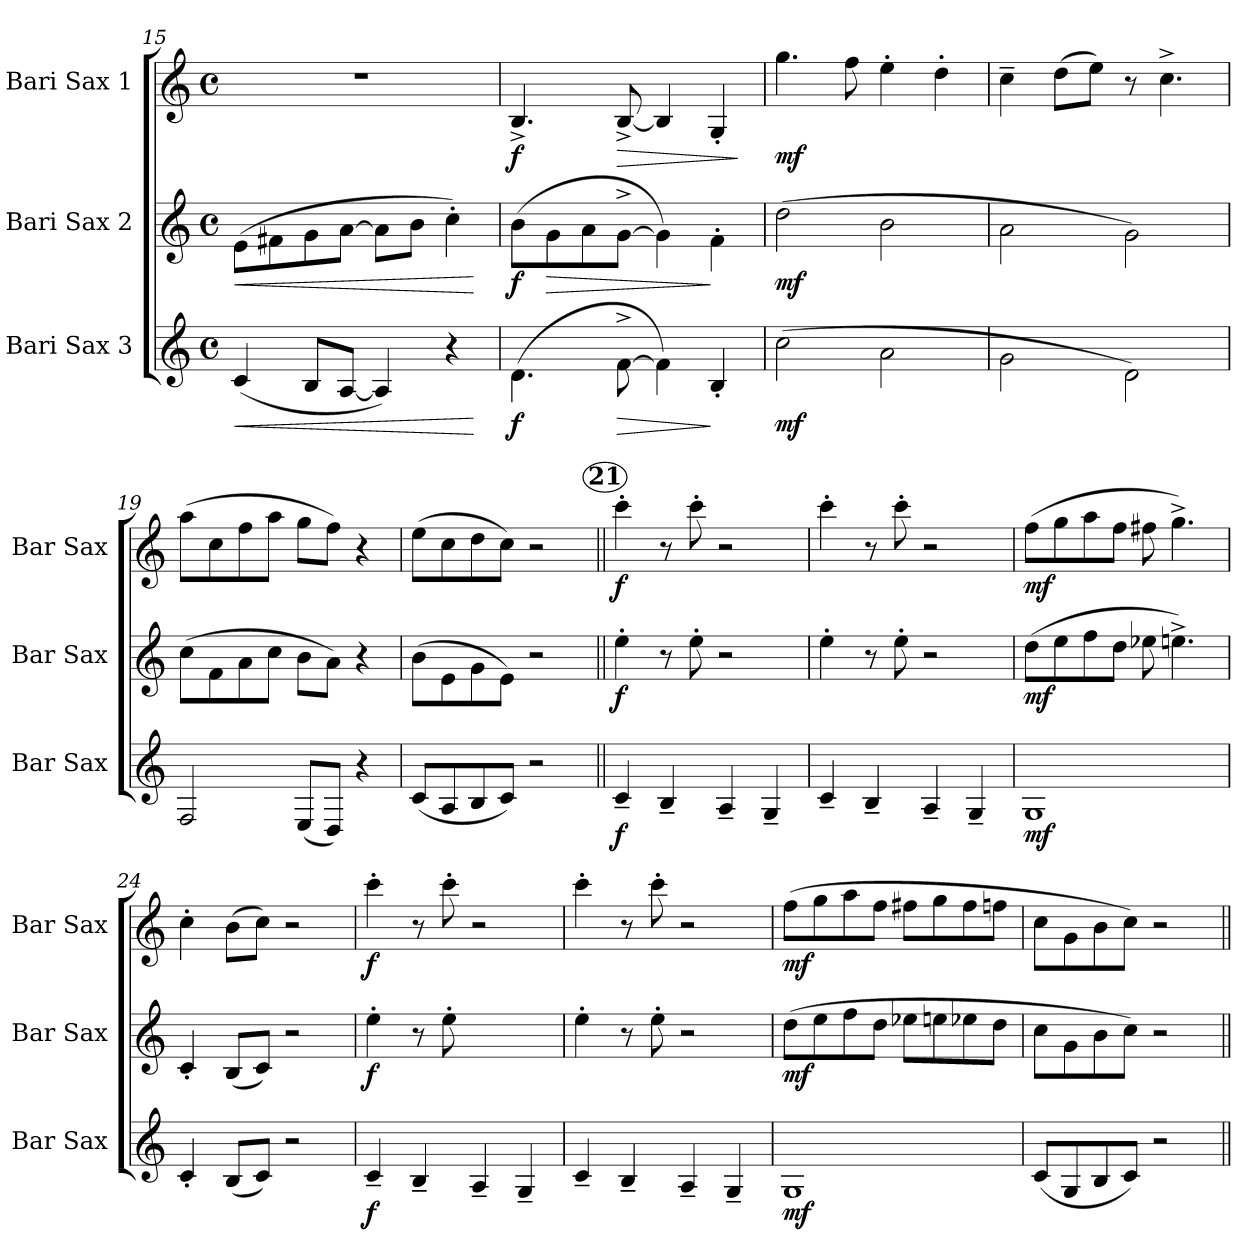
**kern	**dynam	**kern	**dynam	**kern	**dynam
*part3	*part3	*part2	*part2	*part1	*part1
*staff3	*staff3	*staff2	*staff2	*staff1	*staff1
*I"Bari Sax 3	*	*I"Bari Sax 2	*	*I"Bari Sax 1	*
*I'Bar Sax	*	*I'Bar Sax	*	*I'Bar Sax	*
*clefG2	*	*clefG2	*	*clefG2	*
*ITrd12c21	*	*ITrd12c21	*	*ITrd12c21	*
*k[]	*	*k[]	*	*k[]	*
*C:	*	*C:	*	*C:	*
*M4/4	*	*M4/4	*	*M4/4	*
*met(c)	*	*met(c)	*	*met(c)	*
=15	=15	=15	=15	=15	=15
!	!LO:HP:b	!	!LO:HP:b	!	!
(<4C/	<	(>8E\L	<	1r	.
.	.	8F#X\	.	.	.
8BB/L	.	8G\	.	.	.
[8AA/J	.	[8A\J	.	.	.
4AA/])	.	8A\L]	.	.	.
.	.	8B\J	.	.	.
4r	.	4c'>\)	.	.	.
.	[	.	[	.	.
=16	=16	=16	=16	=16	=16
!	!LO:DY:b	!	!LO:DY:b	!	!LO:DY:b
(>4.D\	f	(>8B\L	f	4.BB^</	f
!	!	!	!LO:HP:b	!	!
.	.	8G\	>	.	.
.	.	8A\	.	.	.
!	!LO:HP:b	!	!	!	!LO:HP:b
[8F^>\	>	[8G^>\J	.	[8BB^</	>
4F\])	.	4G\])	.	4BB/]	.
4BB'</	]	4F'>\	]	4GG'</	.
.	.	.	.	.	]
=17	=17	=17	=17	=17	=17
!	!LO:DY:b	!	!LO:DY:b	!	!LO:DY:b
(>2c\	mf	(>2d\	mf	4.g\	mf
.	.	.	.	8f\	.
2A\	.	2B\	.	4e'>\	.
.	.	.	.	4d'>\	.
=18	=18	=18	=18	=18	=18
2G\	.	2A\	.	4c~>\	.
.	.	.	.	(>8d\L	.
.	.	.	.	8e\J)	.
2D\)	.	2G\)	.	8r	.
.	.	.	.	4.c^>\	.
=19	=19	=19	=19	=19	=19
2FF/	.	(>8c\L	.	(>8a\L	.
.	.	8F\	.	8c\	.
.	.	8A\	.	8f\	.
.	.	8c\J	.	8a\J	.
(<8EE/L	.	8B\L	.	8g\L	.
8DD/J)	.	8A\J)	.	8f\J)	.
4r	.	4r	.	4r	.
=20	=20	=20	=20	=20	=20
(<8C/L	.	(>8B\L	.	(>8e\L	.
8AA/	.	8E\	.	8c\	.
8BB/	.	8G\	.	8d\	.
8C/J)	.	8E\J)	.	8c\J)	.
2r	.	2r	.	2r	.
!!LO:LB:g=z
!!LO:REH:place=s1:a:enc=circle:fs=12:t=21
=21||	=21||	=21||	=21||	=21||	=21||
!	!LO:DY:b	!	!LO:DY:b	!	!LO:DY:b
4C~</	f	4e'>\	f	4cc'>\	f
4BB~</	.	8r	.	8r	.
.	.	8e'>\	.	8cc'>\	.
4AA~</	.	2r	.	2r	.
4GG~</	.	.	.	.	.
=22	=22	=22	=22	=22	=22
4C~</	.	4e'>\	.	4cc'>\	.
4BB~</	.	8r	.	8r	.
.	.	8e'>\	.	8cc'>\	.
4AA~</	.	2r	.	2r	.
4GG~</	.	.	.	.	.
=23	=23	=23	=23	=23	=23
!	!LO:DY:b	!	!LO:DY:b	!	!LO:DY:b
1GG	mf	(>8d\L	mf	(>8f\L	mf
.	.	8e\	.	8g\	.
.	.	8f\	.	8a\	.
.	.	8d\J	.	8f\J	.
.	.	8e-X\	.	8f#X\	.
.	.	4.en^>\)	.	4.g^>\)	.
=24	=24	=24	=24	=24	=24
4C'</	.	4C'</	.	4c'>\	.
(<8BB/L	.	(<8BB/L	.	(>8B\L	.
8C/J)	.	8C/J)	.	8c\J)	.
2r	.	2r	.	2r	.
=25	=25	=25	=25	=25	=25
!	!LO:DY:b	!	!LO:DY:b	!	!LO:DY:b
4C~</	f	4e'>\	f	4cc'>\	f
4BB~</	.	8r	.	8r	.
.	.	8e'>\	.	8cc'>\	.
4AA~</	.	2ryy	.	2r	.
4GG~</	.	.	.	.	.
=26	=26	=26	=26	=26	=26
4C~</	.	4e'>\	.	4cc'>\	.
4BB~</	.	8r	.	8r	.
.	.	8e'>\	.	8cc'>\	.
4AA~</	.	2r	.	2r	.
4GG~</	.	.	.	.	.
=27	=27	=27	=27	=27	=27
!	!LO:DY:b	!	!LO:DY:b	!	!LO:DY:b
1GG	mf	(>8d\L	mf	(>8f\L	mf
.	.	8e\	.	8g\	.
.	.	8f\	.	8a\	.
.	.	8d\J	.	8f\J	.
.	.	8e-X\L	.	8f#X\L	.
.	.	8en\	.	8g\	.
.	.	8e-X\	.	8f#\	.
.	.	8d\J	.	8fn\J	.
=28	=28	=28	=28	=28	=28
(<8C/L	.	8c\L	.	8c\L	.
8GG/	.	8G\	.	8G\	.
8BB/	.	8B\	.	8B\	.
8C/J)	.	8c\J)	.	8c\J)	.
2r	.	2r	.	2r	.
=||	=||	=||	=||	=||	=||
*-	*-	*-	*-	*-	*-
